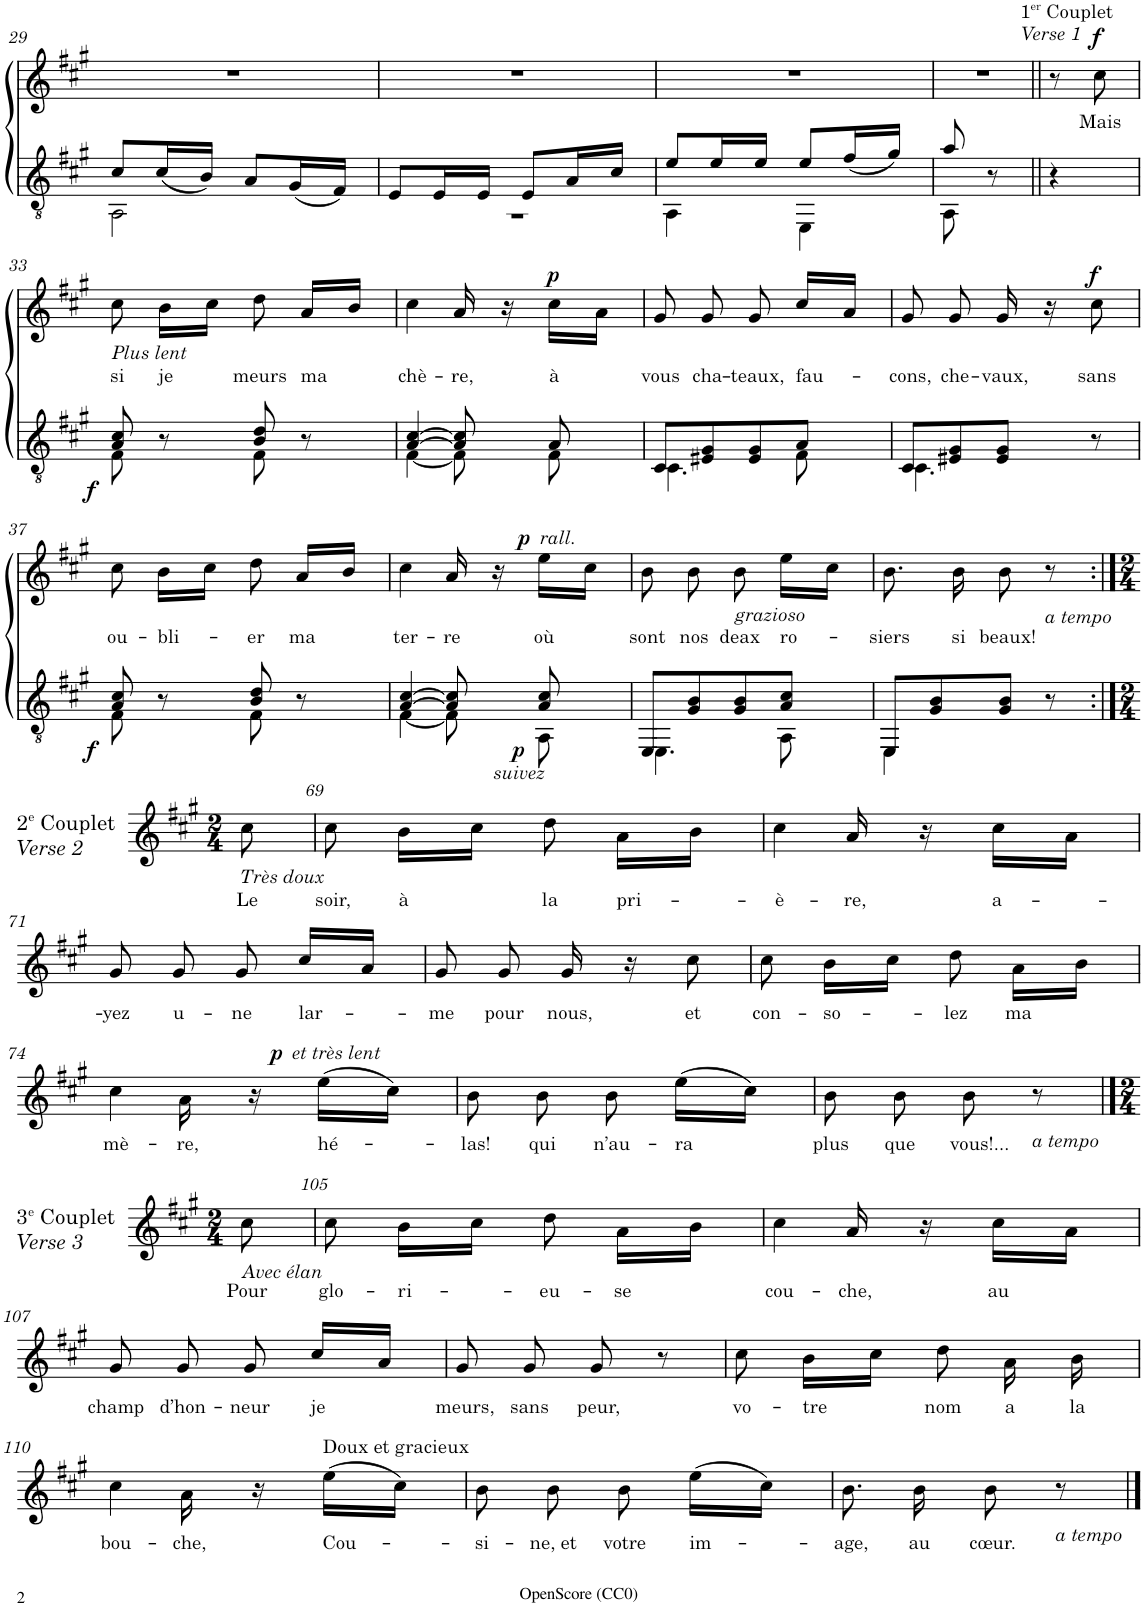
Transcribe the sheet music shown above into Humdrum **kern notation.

**kern	**dynam	**kern	**text	**dynam
*part2	*part2	*part1	*part1	*part1
*staff2	*staff2	*staff1	*staff1	*staff1
*I"Guitar	*	*I"Voice	*	*
!!LO:PB:g=z
*clefGv2	*	*clefG2	*	*
*k[f#c#g#]	*	*k[f#c#g#]	*	*
*M2/4	*	*M2/4	*	*
=29	=29	=29	=29	=29
*^	*	*	*	*
8c#/L	2AA\	.	2r	.	.
(<16c#/L	.	.	.	.	.
16B/JJ)	.	.	.	.	.
8A/L	.	.	.	.	.
(<16G#/L	.	.	.	.	.
16F#/JJ)	.	.	.	.	.
=30	=30	=30	=30	=30	=30
8E/L	2r	.	2r	.	.
16E/L	.	.	.	.	.
16E/JJ	.	.	.	.	.
8E/L	.	.	.	.	.
16A/L	.	.	.	.	.
16c#/JJ	.	.	.	.	.
=31	=31	=31	=31	=31	=31
8e/L	4AA\	.	2r	.	.
16e/L	.	.	.	.	.
16e/JJ	.	.	.	.	.
8e/L	4EE\	.	.	.	.
(<16f#/L	.	.	.	.	.
16g#/JJ)	.	.	.	.	.
=32	=32	=32	=32	=32	=32
8a/	8AA\	.	2r	.	.
8r	8ryy	.	.	.	.
4ryy	4ryy	.	.	.	.
=32X1||	=32X1||	=32X1||	=32X1||	=32X1||	=32X1||
!	!	!	!LO:TX:a:t=1	!	!
!	!	!	!LO:TX:a:t=er	!	!
!	!	!	!LO:TX:a:t=Couplet	!	!
!	!	!	!LO:TX:a:i:t=Verse 1	!	!
*v	*v	*	*	*	*
4r	.	8r	.	.
!	!	!	!LO:LY:b	!LO:DY:a
.	.	8cc#\	Mais	f
!!LO:LB:g=z
=33	=33	=33	=33	=33
*^	*	*	*	*
!	!	!	!LO:TX:b:i:t=Plus lent	!	!
!	!	!LO:DY:b	!	!LO:LY:b	!
8A/ 8c#/	8F#\	f	8cc#\	si	.
!	!	!	!	!LO:LY:b	!
8r	8ryy	.	16b\LL	je	.
.	.	.	16cc#\JJ	.	.
!	!	!	!	!LO:LY:b	!
8B/ 8d/	8F#\	.	8dd\	meurs	.
!	!	!	!	!LO:LY:b	!
8r	8ryy	.	16a/LL	ma	.
.	.	.	16b/JJ	.	.
=34	=34	=34	=34	=34	=34
!	!	!	!	!LO:LY:b	!
[4A/ [4c#/	[4F#\	.	4cc#\	chè-	.
!	!	!	!	!LO:LY:b	!
8A/] 8c#/]	8F#\]	.	16a/	-re,	.
.	.	.	16r	.	.
!	!	!	!	!LO:LY:b	!LO:DY:a
8A/	8F#\	.	16cc#\LL	à	p
.	.	.	16a\JJ	.	.
=35	=35	=35	=35	=35	=35
!	!	!	!	!LO:LY:b	!
8C#/L	4.C#\	.	8g#/	vous	.
!	!	!	!	!LO:LY:b	!
8E#X/ 8G#/	.	.	8g#/	cha-	.
!	!	!	!	!LO:LY:b	!
8E#/ 8G#/	.	.	8g#/	-teaux,	.
!	!	!	!	!LO:LY:b	!
8A/J	8F#\	.	16cc#/LL	fau-	.
.	.	.	16a/JJ	.	.
=36	=36	=36	=36	=36	=36
!	!	!	!	!LO:LY:b	!
8C#/L	4.C#\	.	8g#/	-cons,	.
!	!	!	!	!LO:LY:b	!
8E#X/ 8G#/	.	.	8g#/	che-	.
!	!	!	!	!LO:LY:b	!
8E#/ 8G#/J	.	.	16g#/	-vaux,	.
.	.	.	16r	.	.
!	!	!	!	!LO:LY:b	!LO:DY:a
8r	8ryy	.	8cc#\	sans	f
!!LO:LB:g=z
=37	=37	=37	=37	=37	=37
!	!	!LO:DY:b	!	!LO:LY:b	!
8A/ 8c#/	8F#\	f	8cc#\	ou-	.
!	!	!	!	!LO:LY:b	!
8r	8ryy	.	16b\LL	-bli-	.
.	.	.	16cc#\JJ	.	.
!	!	!	!	!LO:LY:b	!
8B/ 8d/	8F#\	.	8dd\	-er	.
!	!	!	!	!LO:LY:b	!
8r	8ryy	.	16a/LL	ma	.
.	.	.	16b/JJ	.	.
=38	=38	=38	=38	=38	=38
!	!	!	!	!LO:LY:b	!
[4A/ [4c#/	[4F#\	.	4cc#\	ter-	.
!	!	!	!	!LO:LY:b	!
8A/] 8c#/]	8F#\]	.	16a/	-re	.
.	.	.	16r	.	.
!	!	!LO:DY:b	!	!LO:LY:b	!
!	!	!LO:DY:n=1:b	!	!	!LO:DY:a
!	!	!	!	!	!LO:DY:n=1:a
8A/ 8c#/	8AA\	p other-dynamics	16ee\LL	où	p other-dynamics
.	.	.	16cc#\JJ	.	.
=39	=39	=39	=39	=39	=39
!	!	!	!	!LO:LY:b	!
8EE/L	4.EE\	.	8b\	sont	.
!	!	!	!	!LO:LY:b	!
8G#/ 8B/	.	.	8b\	nos	.
!	!	!	!LO:TX:b:i:t=grazioso	!	!
!	!	!	!	!LO:LY:b	!
8G#/ 8B/	.	.	8b\	deax	.
!	!	!	!	!LO:LY:b	!
8A/ 8c#/J	8AA\	.	16ee\LL	ro-	.
.	.	.	16cc#\JJ	.	.
=40	=40	=40	=40	=40	=40
!	!	!	!	!LO:LY:b	!
8EE/L	4EE\	.	8.b\	-siers	.
8G#/ 8B/	.	.	.	.	.
!	!	!	!	!LO:LY:b	!
.	.	.	16b\	si	.
!	!	!	!	!LO:LY:b	!
8G#/ 8B/J	4ryy	.	8b\	beaux!	.
!	!	!	!LO:TX:b:i:t=a tempo	!	!
8r	.	.	8r	.	.
*v	*v	*	*	*	*
!!LO:LB:g=z
=40X2:|!	=40X2:|!	=40X2:|!	=40X2:|!	=40X2:|!
*M2/4	*	*M2/4	*	*
!	!	!LO:TX:b:i:t=Très doux	!	!
!	!	!	!LO:LY:b	!
8r	.	8cc#\	Le	.
=69	=69	=69	=69	=69
!	!	!	!LO:LY:b	!
2r	.	8cc#\	soir,	.
!	!	!	!LO:LY:b	!
.	.	16b\LL	à	.
.	.	16cc#\JJ	.	.
!	!	!	!LO:LY:b	!
.	.	8dd\	la	.
!	!	!	!LO:LY:b	!
.	.	16a\LL	pri-	.
.	.	16b\JJ	.	.
=70	=70	=70	=70	=70
!	!	!	!LO:LY:b	!
2r	.	4cc#\	-è-	.
!	!	!	!LO:LY:b	!
.	.	16a/	-re,	.
.	.	16r	.	.
!	!	!	!LO:LY:b	!
.	.	16cc#\LL	a-	.
.	.	16a\JJ	.	.
!!LO:LB:g=z
=71	=71	=71	=71	=71
!	!	!	!LO:LY:b	!
2r	.	8g#/	-yez	.
!	!	!	!LO:LY:b	!
.	.	8g#/	u-	.
!	!	!	!LO:LY:b	!
.	.	8g#/	-ne	.
!	!	!	!LO:LY:b	!
.	.	16cc#/LL	lar-	.
.	.	16a/JJ	.	.
=72	=72	=72	=72	=72
!	!	!	!LO:LY:b	!
2r	.	8g#/	-me	.
!	!	!	!LO:LY:b	!
.	.	8g#/	pour	.
!	!	!	!LO:LY:b	!
.	.	16g#/	nous,	.
.	.	16r	.	.
!	!	!	!LO:LY:b	!
.	.	8cc#\	et	.
=73	=73	=73	=73	=73
!	!	!	!LO:LY:b	!
2r	.	8cc#\	con-	.
!	!	!	!LO:LY:b	!
.	.	16b\LL	-so-	.
.	.	16cc#\JJ	.	.
!	!	!	!LO:LY:b	!
.	.	8dd\	-lez	.
!	!	!	!LO:LY:b	!
.	.	16a\LL	ma	.
.	.	16b\JJ	.	.
!!LO:LB:g=z
=74	=74	=74	=74	=74
!	!	!	!LO:LY:b	!
2r	.	4cc#\	mè-	.
!	!	!	!LO:LY:b	!
.	.	16a\	-re,	.
.	.	16r	.	.
!	!	!	!LO:LY:b	!LO:DY:a
!	!	!	!	!LO:DY:n=1:a
.	.	(16ee\LL	hé-	p other-dynamics
.	.	16cc#\JJ)	.	.
=75	=75	=75	=75	=75
!	!	!	!LO:LY:b	!
2r	.	8b\	-las!	.
!	!	!	!LO:LY:b	!
.	.	8b\	qui	.
!	!	!	!LO:LY:b	!
.	.	8b\	n’au-	.
!	!	!	!LO:LY:b	!
.	.	(16ee\LL	-ra	.
.	.	16cc#\JJ)	.	.
=76	=76	=76	=76	=76
!	!	!	!LO:LY:b	!
2r	.	8b\	plus	.
!	!	!	!LO:LY:b	!
.	.	8b\	que	.
!	!	!	!LO:LY:b	!
.	.	8b\	vous!...	.
!	!	!LO:TX:b:i:t=a tempo	!	!
.	.	8r	.	.
!!LO:LB:g=z
==76X3	==76X3	==76X3	==76X3	==76X3
*M2/4	*	*M2/4	*	*
!	!	!LO:TX:b:i:t=Avec élan	!	!
!	!	!	!LO:LY:b	!
8r	.	8cc#\	Pour	.
=105	=105	=105	=105	=105
!	!	!	!LO:LY:b	!
2r	.	8cc#\	glo-	.
!	!	!	!LO:LY:b	!
.	.	16b\LL	-ri-	.
.	.	16cc#\JJ	.	.
!	!	!	!LO:LY:b	!
.	.	8dd\	-eu-	.
!	!	!	!LO:LY:b	!
.	.	16a\LL	-se	.
.	.	16b\JJ	.	.
=106	=106	=106	=106	=106
!	!	!	!LO:LY:b	!
2r	.	4cc#\	cou-	.
!	!	!	!LO:LY:b	!
.	.	16a/	-che,	.
.	.	16r	.	.
!	!	!	!LO:LY:b	!
.	.	16cc#\LL	au	.
.	.	16a\JJ	.	.
!!LO:LB:g=z
=107	=107	=107	=107	=107
!	!	!	!LO:LY:b	!
2r	.	8g#/	champ	.
!	!	!	!LO:LY:b	!
.	.	8g#/	d’hon-	.
!	!	!	!LO:LY:b	!
.	.	8g#/	-neur	.
!	!	!	!LO:LY:b	!
.	.	16cc#/LL	je	.
.	.	16a/JJ	.	.
=108	=108	=108	=108	=108
!	!	!	!LO:LY:b	!
2r	.	8g#/	meurs,	.
!	!	!	!LO:LY:b	!
.	.	8g#/	sans	.
!	!	!	!LO:LY:b	!
.	.	8g#/	peur,	.
.	.	8r	.	.
=109	=109	=109	=109	=109
!	!	!	!LO:LY:b	!
2r	.	8cc#\	vo-	.
!	!	!	!LO:LY:b	!
.	.	16b\LL	-tre	.
.	.	16cc#\JJ	.	.
!	!	!	!LO:LY:b	!
.	.	8dd\	nom	.
!	!	!	!LO:LY:b	!
.	.	16a\	a	.
!	!	!	!LO:LY:b	!
.	.	16b\	la	.
!!LO:LB:g=z
=110	=110	=110	=110	=110
!	!	!	!LO:LY:b	!
2r	.	4cc#\	bou-	.
!	!	!	!LO:LY:b	!
.	.	16a\	-che,	.
.	.	16r	.	.
!	!	!LO:TX:a:t=Doux et gracieux	!	!
!	!	!	!LO:LY:b	!
.	.	(16ee\LL	Cou-	.
.	.	16cc#\JJ)	.	.
=111	=111	=111	=111	=111
!	!	!	!LO:LY:b	!
2r	.	8b\	-si-	.
!	!	!	!LO:LY:b	!
.	.	8b\	-ne, et	.
!	!	!	!LO:LY:b	!
.	.	8b\	votre	.
!	!	!	!LO:LY:b	!
.	.	(16ee\LL	im-	.
.	.	16cc#\JJ)	.	.
=112	=112	=112	=112	=112
!	!	!	!LO:LY:b	!
2r	.	8.b\	-age,	.
!	!	!	!LO:LY:b	!
.	.	16b\	au	.
!	!	!	!LO:LY:b	!
.	.	8b\	cœur.	.
!	!	!LO:TX:b:i:t=a tempo	!	!
.	.	8r	.	.
==	==	==	==	==
*-	*-	*-	*-	*-
